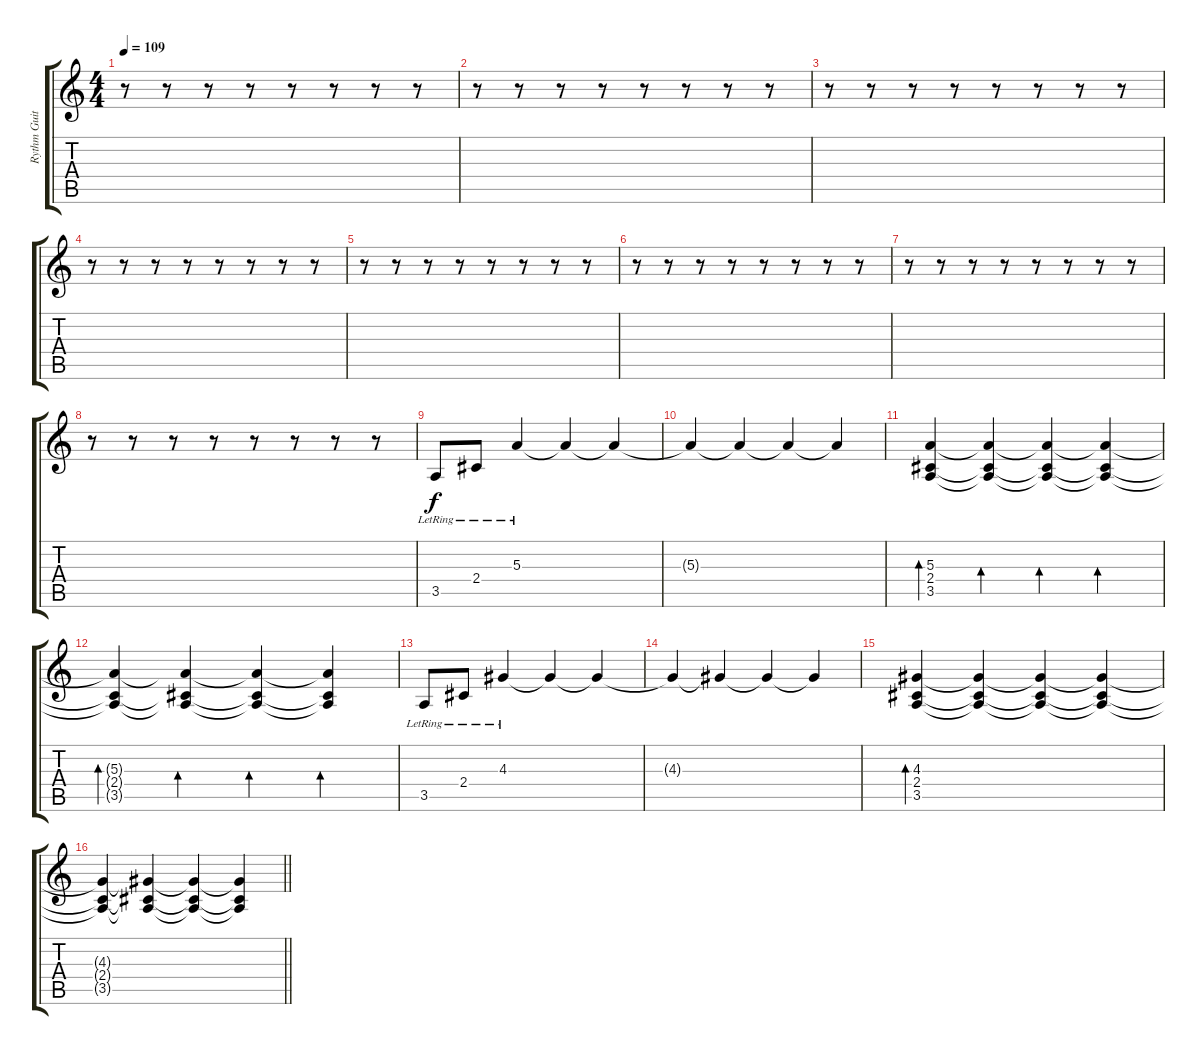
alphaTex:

\track ("Rythm Guitar" "Rythm Guit") {instrument distortionguitar}
\staff {score tabs}
\tuning (Db4 Ab3 E3 B2 Gb2 Db2) {hide}
\ts (4 4)
\tempo 109
\clef g2
\ks c
r.8{dy f instrument distortionguitar} r.8 r.8 r.8 r.8 r.8 r.8 r.8 |
r.8 r.8 r.8 r.8 r.8 r.8 r.8 r.8 |
r.8 r.8 r.8 r.8 r.8 r.8 r.8 r.8 |
r.8 r.8 r.8 r.8 r.8 r.8 r.8 r.8 |
r.8 r.8 r.8 r.8 r.8 r.8 r.8 r.8 |
r.8 r.8 r.8 r.8 r.8 r.8 r.8 r.8 |
r.8 r.8 r.8 r.8 r.8 r.8 r.8 r.8 |
r.8 r.8 r.8 r.8 r.8 r.8 r.8 r.8 |
3.5{lr}.8{balance 8 instrument electricguitarjazz} 2.4{lr}.8 5.3{lr}.4 5.3{t}.4 5.3{t}.4 |
5.3{t}.4 5.3{t}.4 5.3{t}.4 5.3{t}.4 |
(5.3 2.4 3.5).4{bd 60} (5.3{t} 2.4{t} 3.5{t}).4{bd 60} (5.3{t} 2.4{t} 3.5{t}).4{bd 60} (5.3{t} 2.4{t} 3.5{t}).4{bd 60} |
(5.3{t} 2.4{t} 3.5{t}).4{bd 60} (5.3{t} 2.4{t} 3.5{t}).4{bd 60} (5.3{t} 2.4{t} 3.5{t}).4{bd 60} (5.3{t} 2.4{t} 3.5{t}).4{bd 60} |
3.5{lr}.8 2.4{lr}.8 4.3{lr}.4 4.3{t}.4 4.3{t}.4 |
4.3{t}.4 4.3{t}.4 4.3{t}.4 4.3{t}.4 |
(4.3 2.4 3.5).4{bd 60} (4.3{t} 2.4{t} 3.5{t}).4 (4.3{t} 2.4{t} 3.5{t}).4 (4.3{t} 2.4{t} 3.5{t}).4 |
\barLineRight lightlight
(4.3{t} 2.4{t} 3.5{t}).4 (4.3{t} 2.4{t} 3.5{t}).4 (4.3{t} 2.4{t} 3.5{t}).4 (4.3{t} 2.4{t} 3.5{t}).4
